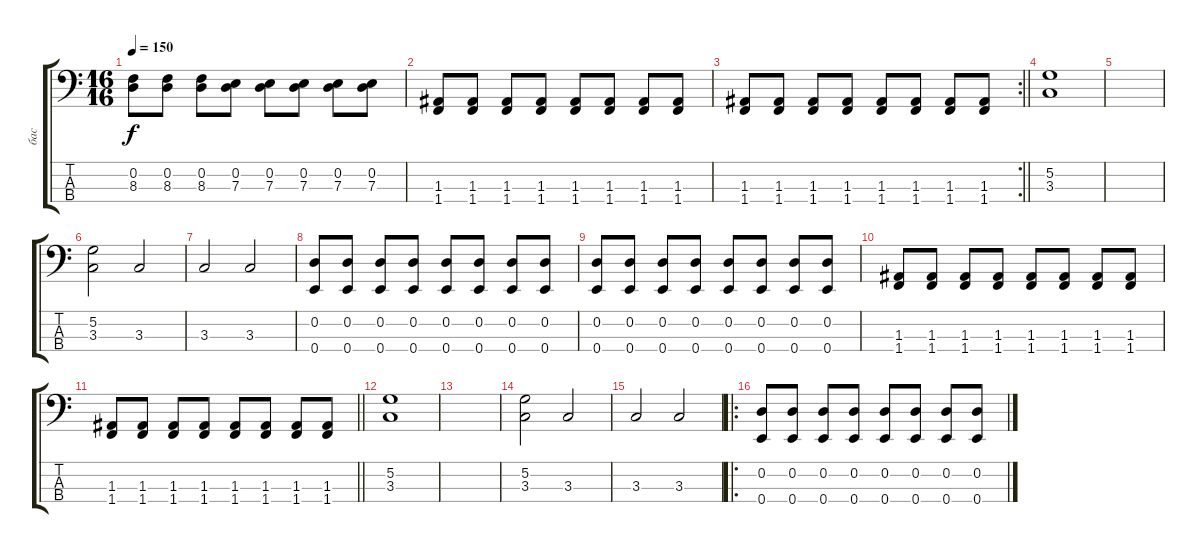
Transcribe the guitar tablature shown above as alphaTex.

\track ("бас" "бас") {instrument electricbasspick}
\staff {score tabs}
\tuning (G2 D2 A1 E1) {hide}
\ts (16 16)
\tempo 150
\clef f4
\ks c
(0.2 8.3).8{dy f} (0.2 8.3).8 (0.2 8.3).8 (0.2 7.3).8 (0.2 7.3).8 (0.2 7.3).8 (0.2 7.3).8 (0.2 7.3).8 |
(1.3 1.4).8 (1.3 1.4).8 (1.3 1.4).8 (1.3 1.4).8 (1.3 1.4).8 (1.3 1.4).8 (1.3 1.4).8 (1.3 1.4).8 |
\rc 2
\barLineRight lightlight
(1.3 1.4).8 (1.3 1.4).8 (1.3 1.4).8 (1.3 1.4).8 (1.3 1.4).8 (1.3 1.4).8 (1.3 1.4).8 (1.3 1.4).8 |
(5.2 3.3).1 |
|
(5.2 3.3).2 3.3.2 |
3.3.2 3.3.2 |
(0.2 0.4).8 (0.2 0.4).8 (0.2 0.4).8 (0.2 0.4).8 (0.2 0.4).8 (0.2 0.4).8 (0.2 0.4).8 (0.2 0.4).8 |
(0.2 0.4).8 (0.2 0.4).8 (0.2 0.4).8 (0.2 0.4).8 (0.2 0.4).8 (0.2 0.4).8 (0.2 0.4).8 (0.2 0.4).8 |
(1.3 1.4).8 (1.3 1.4).8 (1.3 1.4).8 (1.3 1.4).8 (1.3 1.4).8 (1.3 1.4).8 (1.3 1.4).8 (1.3 1.4).8 |
\barLineRight lightlight
(1.3 1.4).8 (1.3 1.4).8 (1.3 1.4).8 (1.3 1.4).8 (1.3 1.4).8 (1.3 1.4).8 (1.3 1.4).8 (1.3 1.4).8 |
(5.2 3.3).1 |
|
(5.2 3.3).2 3.3.2 |
3.3.2 3.3.2 |
\ro
(0.2 0.4).8 (0.2 0.4).8 (0.2 0.4).8 (0.2 0.4).8 (0.2 0.4).8 (0.2 0.4).8 (0.2 0.4).8 (0.2 0.4).8
